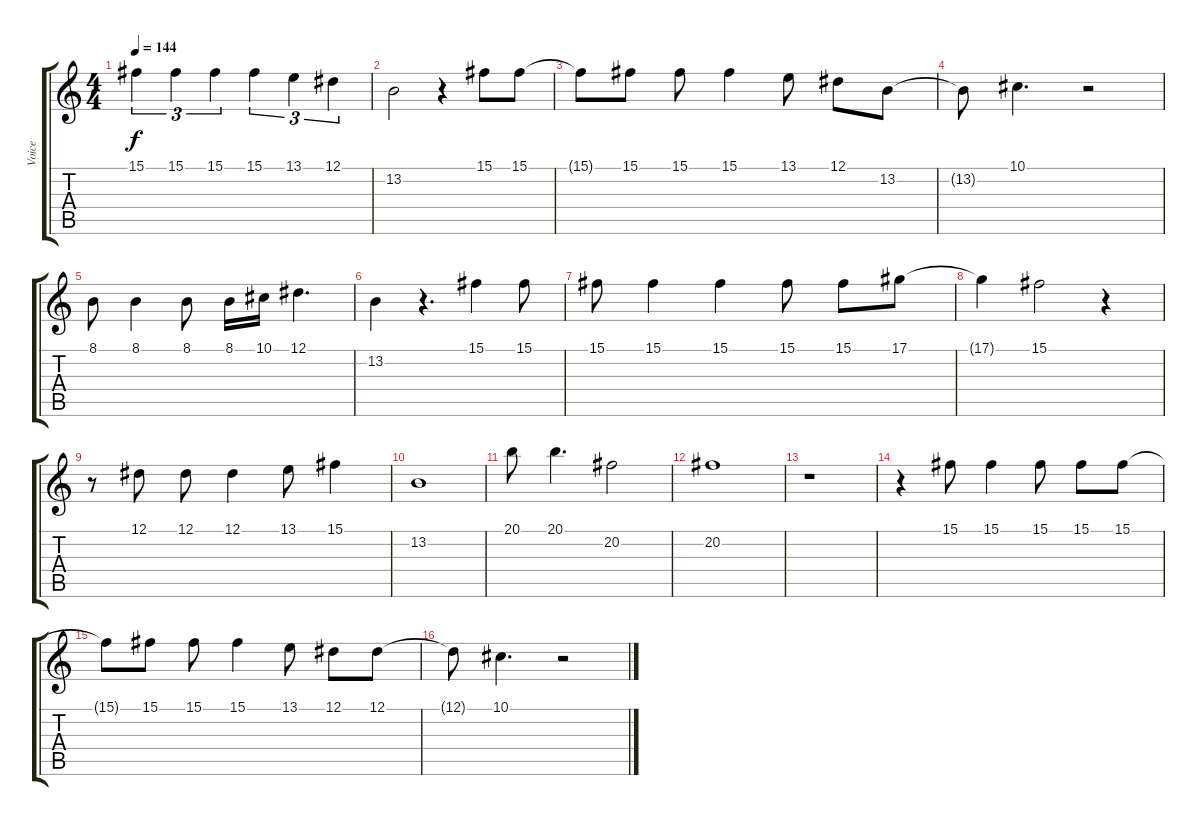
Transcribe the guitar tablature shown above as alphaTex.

\track ("Voice" "Voice") {mute instrument lead3calliope}
\staff {score tabs}
\tuning (Eb4 Bb3 Gb3 Db3 Ab2 Eb2) {hide}
\ts (4 4)
\tempo 144
\clef g2
\ks c
15.1.4{tu (3 2) dy f} 15.1.4{tu (3 2)} 15.1.4{tu (3 2)} 15.1.4{tu (3 2)} 13.1.4{tu (3 2)} 12.1.4{tu (3 2)} |
13.2.2 r.4 15.1.8 15.1.8 |
15.1{t}.8 15.1.8 15.1.8 15.1.4 13.1.8 12.1.8 13.2.8 |
13.2{t}.8 10.1.4{d} r.2 |
8.1.8 8.1.4 8.1.8 8.1.16 10.1.16 12.1.4{d} |
13.2.4 r.4{d} 15.1.4 15.1.8 |
15.1.8 15.1.4 15.1.4 15.1.8 15.1.8 17.1.8 |
17.1{t}.4 15.1.2 r.4 |
r.8 12.1.8 12.1.8 12.1.4 13.1.8 15.1.4 |
13.2.1 |
20.1.8 20.1.4{d} 20.2.2 |
20.2.1 |
r.1 |
r.4 15.1.8 15.1.4 15.1.8 15.1.8 15.1.8 |
15.1{t}.8 15.1.8 15.1.8 15.1.4 13.1.8 12.1.8 12.1.8 |
12.1{t}.8 10.1.4{d} r.2
